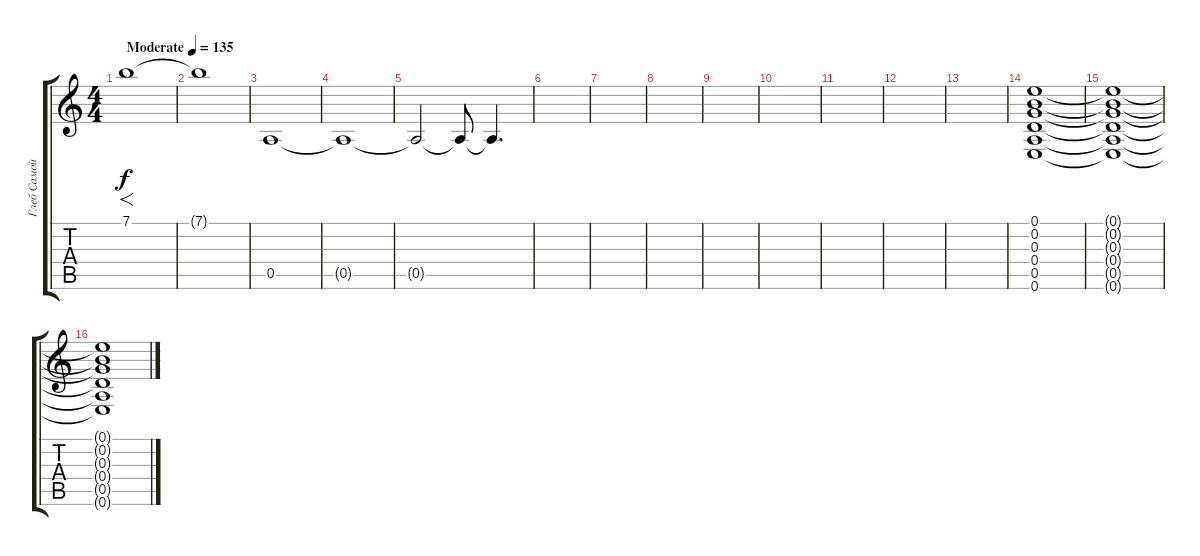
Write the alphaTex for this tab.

\track ("Глеб Самойлов (запись)" "Глеб Самой") {instrument distortionguitar}
\staff {score tabs}
\tuning (E4 B3 G3 D3 A2 E2) {hide}
\ts (4 4)
\tempo (135 "Moderate")
\clef g2
\ks c
7.1.1{f dy f instrument distortionguitar} |
7.1{t}.1 |
0.5.1{instrument seashore} |
0.5{t}.1 |
0.5{t}.2 0.5{t}.8 0.5{t}.4{d} |
|
|
|
|
|
|
|
|
(0.1 0.2 0.3 0.4 0.5 0.6).1{volume 6 instrument seashore} |
(0.1{t} 0.2{t} 0.3{t} 0.4{t} 0.5{t} 0.6{t}).1 |
(0.1{t} 0.2{t} 0.3{t} 0.4{t} 0.5{t} 0.6{t}).1
